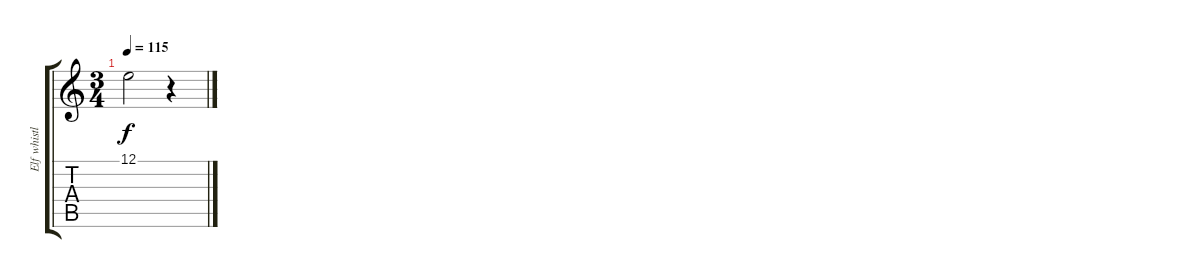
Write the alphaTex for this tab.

\track ("Elf whistling" "Elf whistl") {instrument whistle}
\staff {score tabs}
\tuning (E4 B3 G3 D3 A2 E2) {hide}
\ts (3 4)
\tempo 115
\clef g2
\ks c
12.1.2{dy f} r.4
